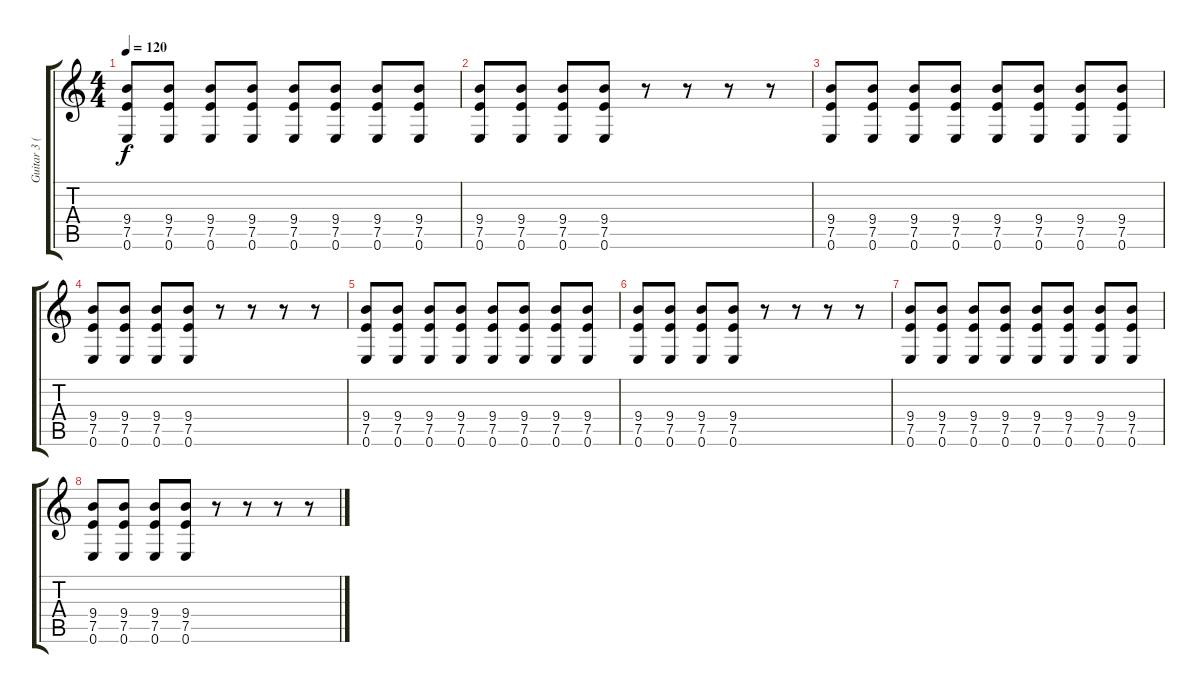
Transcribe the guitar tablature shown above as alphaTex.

\track ("Guitar 3 (as on LP)" "Guitar 3 (") {instrument distortionguitar}
\staff {score tabs}
\tuning (E4 B3 G3 D3 A2 E2) {hide}
\ts (4 4)
\tempo 120
\clef g2
\ks c
(9.4 7.5 0.6).8{dy f} (9.4 7.5 0.6).8 (9.4 7.5 0.6).8 (9.4 7.5 0.6).8 (9.4 7.5 0.6).8 (9.4 7.5 0.6).8 (9.4 7.5 0.6).8 (9.4 7.5 0.6).8 |
(9.4 7.5 0.6).8 (9.4 7.5 0.6).8 (9.4 7.5 0.6).8 (9.4 7.5 0.6).8 r.8 r.8 r.8 r.8 |
(9.4 7.5 0.6).8 (9.4 7.5 0.6).8 (9.4 7.5 0.6).8 (9.4 7.5 0.6).8 (9.4 7.5 0.6).8 (9.4 7.5 0.6).8 (9.4 7.5 0.6).8 (9.4 7.5 0.6).8 |
(9.4 7.5 0.6).8 (9.4 7.5 0.6).8 (9.4 7.5 0.6).8 (9.4 7.5 0.6).8 r.8 r.8 r.8 r.8 |
(9.4 7.5 0.6).8 (9.4 7.5 0.6).8 (9.4 7.5 0.6).8 (9.4 7.5 0.6).8 (9.4 7.5 0.6).8 (9.4 7.5 0.6).8 (9.4 7.5 0.6).8 (9.4 7.5 0.6).8 |
(9.4 7.5 0.6).8 (9.4 7.5 0.6).8 (9.4 7.5 0.6).8 (9.4 7.5 0.6).8 r.8 r.8 r.8 r.8 |
(9.4 7.5 0.6).8 (9.4 7.5 0.6).8 (9.4 7.5 0.6).8 (9.4 7.5 0.6).8 (9.4 7.5 0.6).8 (9.4 7.5 0.6).8 (9.4 7.5 0.6).8 (9.4 7.5 0.6).8 |
(9.4 7.5 0.6).8 (9.4 7.5 0.6).8 (9.4 7.5 0.6).8 (9.4 7.5 0.6).8 r.8 r.8 r.8 r.8
